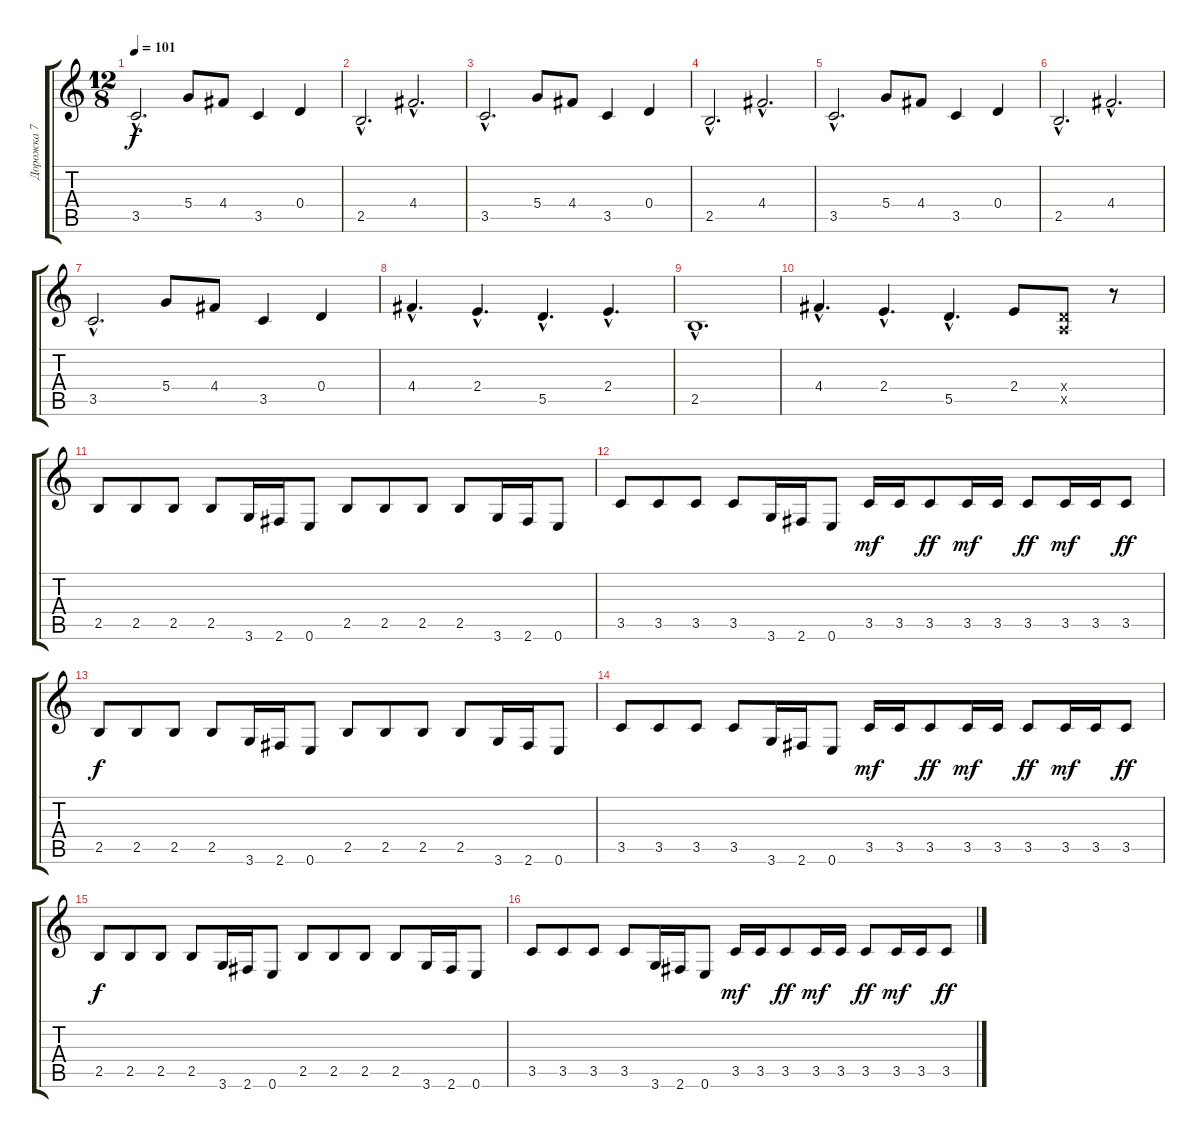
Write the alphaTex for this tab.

\track ("Дорожка 7" "Дорожка 7") {instrument acousticbass}
\staff {score tabs}
\tuning (E4 B3 G3 D3 A2 E2) {hide}
\ts (12 8)
\tempo 101
\clef g2
\ks c
3.5{hac}.2{d dy f} 5.4.8 4.4.8 3.5.4 0.4.4 |
2.5{hac}.2{d} 4.4{hac}.2{d} |
3.5{hac}.2{d} 5.4.8 4.4.8 3.5.4 0.4.4 |
2.5{hac}.2{d} 4.4{hac}.2{d} |
3.5{hac}.2{d} 5.4.8 4.4.8 3.5.4 0.4.4 |
2.5{hac}.2{d} 4.4{hac}.2{d} |
3.5{hac}.2{d} 5.4.8 4.4.8 3.5.4 0.4.4 |
4.4{hac}.4{d} 2.4{hac}.4{d} 5.5{hac}.4{d} 2.4{hac}.4{d} |
2.5{hac}.1{d} |
4.4{hac}.4{d} 2.4{hac}.4{d} 5.5{hac}.4{d} 2.4.8 (0.4{x} 0.5{x}).8 r.8 |
2.5.8 2.5.8 2.5.8 2.5.8 3.6.16 2.6.16 0.6.8 2.5.8 2.5.8 2.5.8 2.5.8 3.6.16 2.6.16 0.6.8 |
3.5.8 3.5.8 3.5.8 3.5.8 3.6.16 2.6.16 0.6.8 3.5.16{dy mf} 3.5.16 3.5.8{dy ff} 3.5.16{dy mf} 3.5.16 3.5.8{dy ff} 3.5.16{dy mf} 3.5.16 3.5.8{dy ff} |
2.5.8{dy f} 2.5.8 2.5.8 2.5.8 3.6.16 2.6.16 0.6.8 2.5.8 2.5.8 2.5.8 2.5.8 3.6.16 2.6.16 0.6.8 |
3.5.8 3.5.8 3.5.8 3.5.8 3.6.16 2.6.16 0.6.8 3.5.16{dy mf} 3.5.16 3.5.8{dy ff} 3.5.16{dy mf} 3.5.16 3.5.8{dy ff} 3.5.16{dy mf} 3.5.16 3.5.8{dy ff} |
2.5.8{dy f} 2.5.8 2.5.8 2.5.8 3.6.16 2.6.16 0.6.8 2.5.8 2.5.8 2.5.8 2.5.8 3.6.16 2.6.16 0.6.8 |
3.5.8 3.5.8 3.5.8 3.5.8 3.6.16 2.6.16 0.6.8 3.5.16{dy mf} 3.5.16 3.5.8{dy ff} 3.5.16{dy mf} 3.5.16 3.5.8{dy ff} 3.5.16{dy mf} 3.5.16 3.5.8{dy ff}
